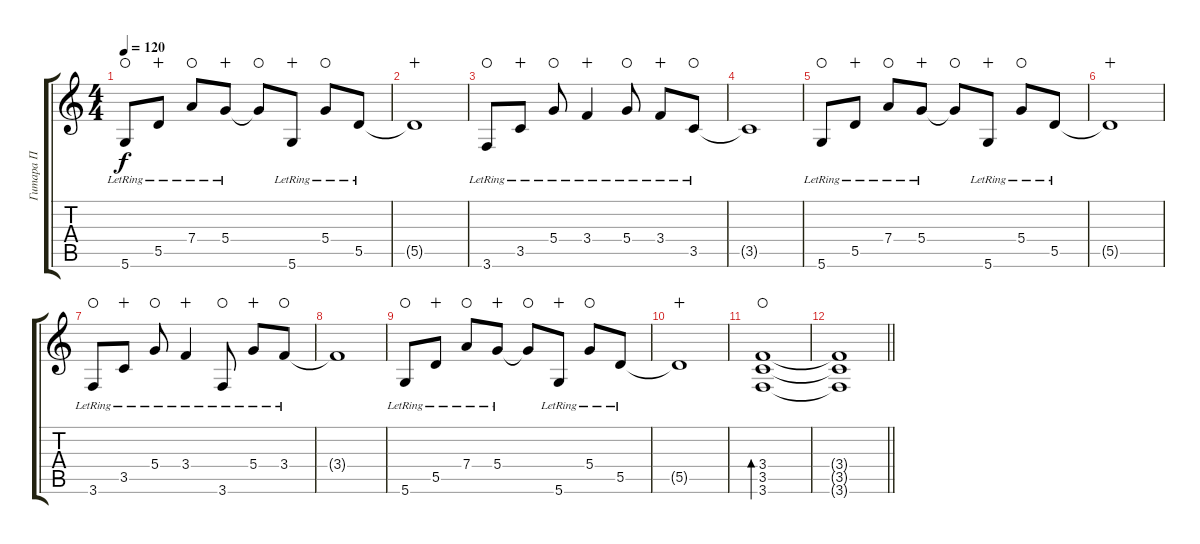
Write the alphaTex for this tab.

\track ("Гитара П" "Гитара П") {instrument electricguitarclean}
\staff {score tabs}
\tuning (E4 B3 G3 D3 A2 D2) {hide}
\ts (4 4)
\tempo 120
\clef g2
\ks c
5.6{lr}.8{dy f instrument electricguitarclean waho} 5.5{lr}.8{wahc} 7.4{lr}.8{waho} 5.4{lr}.8{wahc} 5.4{t}.8{waho} 5.6{lr}.8{wahc} 5.4{lr}.8{waho} 5.5{lr}.8 |
5.5{t}.1{wahc} |
3.6{lr}.8{waho} 3.5{lr}.8{wahc} 5.4{lr}.8{waho} 3.4{lr}.4{wahc} 5.4{lr}.8{waho} 3.4{lr}.8{wahc} 3.5{lr}.8{waho} |
3.5{t}.1 |
5.6{lr}.8{waho} 5.5{lr}.8{wahc} 7.4{lr}.8{waho} 5.4{lr}.8{wahc} 5.4{t}.8{waho} 5.6{lr}.8{wahc} 5.4{lr}.8{waho} 5.5{lr}.8 |
5.5{t}.1{wahc} |
3.6{lr}.8{waho} 3.5{lr}.8{wahc} 5.4{lr}.8{waho} 3.4{lr}.4{wahc} 3.6{lr}.8{waho} 5.4{lr}.8{wahc} 3.4{lr}.8{waho} |
3.4{t}.1 |
5.6{lr}.8{waho} 5.5{lr}.8{wahc} 7.4{lr}.8{waho} 5.4{lr}.8{wahc} 5.4{t}.8{waho} 5.6{lr}.8{wahc} 5.4{lr}.8{waho} 5.5{lr}.8 |
5.5{t}.1{wahc} |
(3.4 3.5 3.6).1{bd 480 waho} |
\barLineRight lightlight
(3.4{t} 3.5{t} 3.6{t}).1
